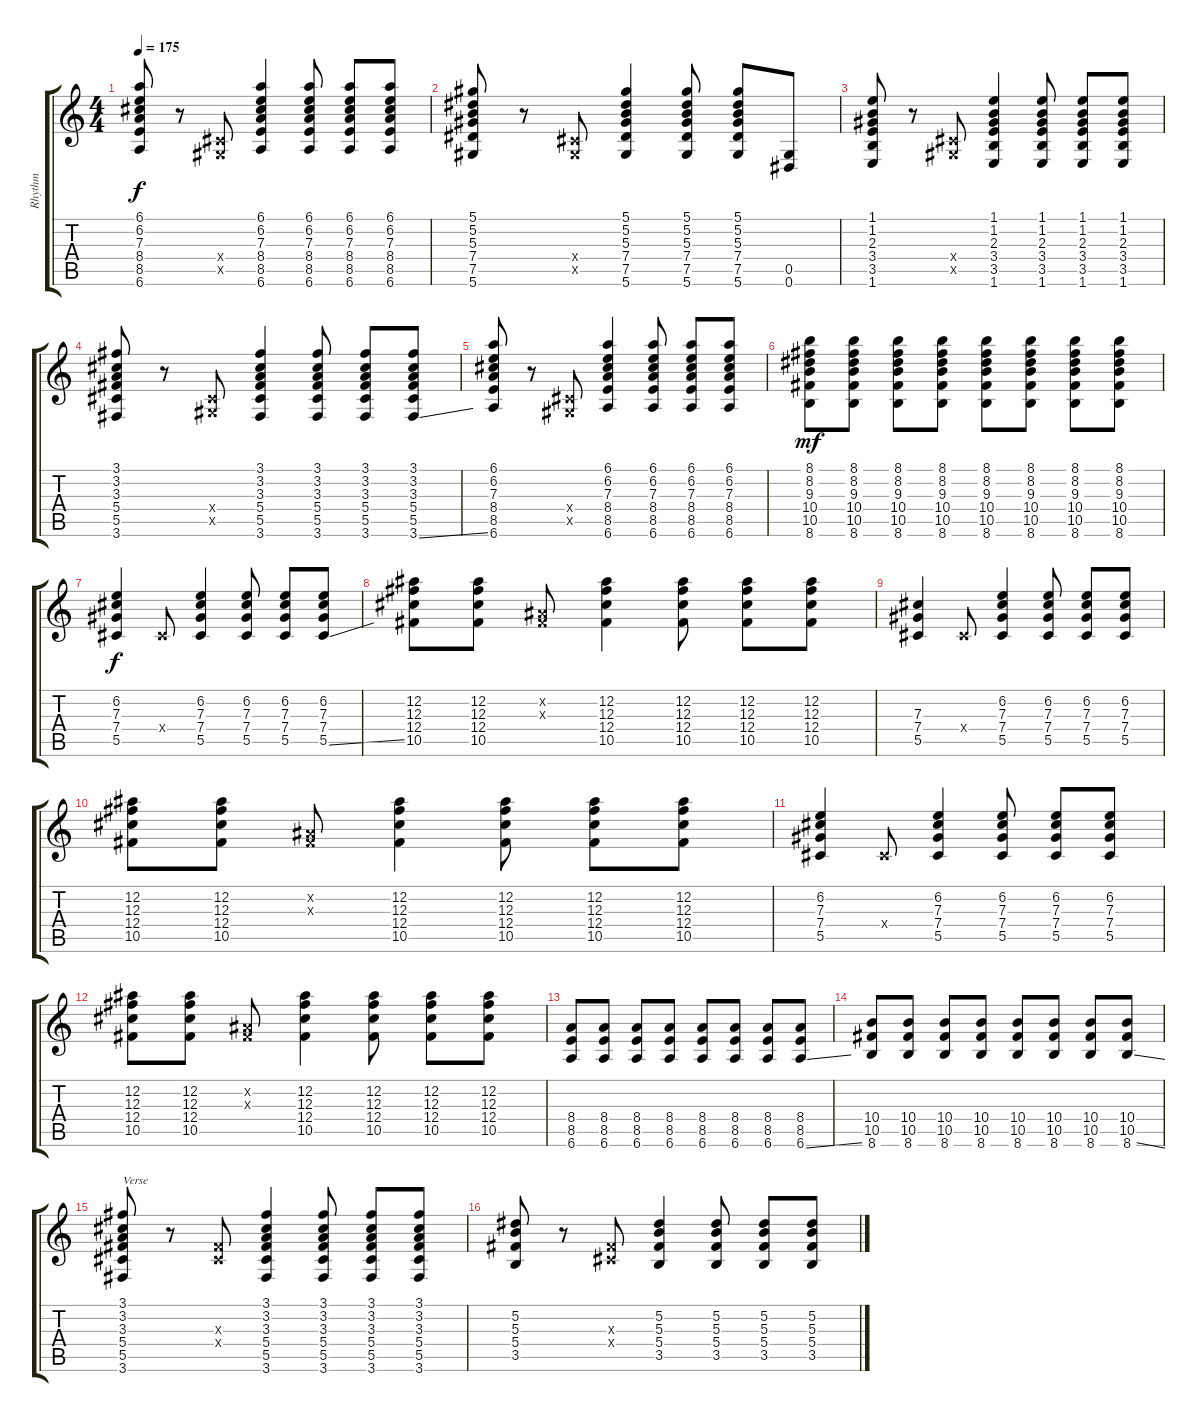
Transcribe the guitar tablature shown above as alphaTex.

\track ("Rhythm" "Rhythm") {instrument distortionguitar}
\staff {score tabs}
\tuning (Eb4 Bb3 Gb3 Db3 Ab2 Eb2) {hide}
\ts (4 4)
\tempo 175
\clef g2
\ks c
(6.1 6.2 7.3 8.4 8.5 6.6).8{dy f} r.8 (0.4{x} 0.5{x}).8 (6.1 6.2 7.3 8.4 8.5 6.6).4 (6.1 6.2 7.3 8.4 8.5 6.6).8 (6.1 6.2 7.3 8.4 8.5 6.6).8 (6.1 6.2 7.3 8.4 8.5 6.6).8 |
(5.1 5.2 5.3 7.4 7.5 5.6).8 r.8 (0.4{x} 0.5{x}).8 (5.1 5.2 5.3 7.4 7.5 5.6).4 (5.1 5.2 5.3 7.4 7.5 5.6).8 (5.1 5.2 5.3 7.4 7.5 5.6).8 (0.5 0.6).8 |
(1.1 1.2 2.3 3.4 3.5 1.6).8 r.8 (0.4{x} 0.5{x}).8 (1.1 1.2 2.3 3.4 3.5 1.6).4 (1.1 1.2 2.3 3.4 3.5 1.6).8 (1.1 1.2 2.3 3.4 3.5 1.6).8 (1.1 1.2 2.3 3.4 3.5 1.6).8 |
(3.1 3.2 3.3 5.4 5.5 3.6).8 r.8 (0.4{x} 0.5{x}).8 (3.1 3.2 3.3 5.4 5.5 3.6).4 (3.1 3.2 3.3 5.4 5.5 3.6).8 (3.1 3.2 3.3 5.4 5.5 3.6).8 (3.1 3.2 3.3 5.4 5.5 3.6{ss}).8 |
(6.1 6.2 7.3 8.4 8.5 6.6).8 r.8 (0.4{x} 0.5{x}).8 (6.1 6.2 7.3 8.4 8.5 6.6).4 (6.1 6.2 7.3 8.4 8.5 6.6).8 (6.1 6.2 7.3 8.4 8.5 6.6).8 (6.1 6.2 7.3 8.4 8.5 6.6).8 |
(8.1 8.2 9.3 10.4 10.5 8.6).8{dy mf} (8.1 8.2 9.3 10.4 10.5 8.6).8 (8.1 8.2 9.3 10.4 10.5 8.6).8 (8.1 8.2 9.3 10.4 10.5 8.6).8 (8.1 8.2 9.3 10.4 10.5 8.6).8 (8.1 8.2 9.3 10.4 10.5 8.6).8 (8.1 8.2 9.3 10.4 10.5 8.6).8 (8.1 8.2 9.3 10.4 10.5 8.6).8 |
(6.2 7.3 7.4 5.5).4{dy f} 0.4{x}.8 (6.2 7.3 7.4 5.5).4 (6.2 7.3 7.4 5.5).8 (6.2 7.3 7.4 5.5).8 (6.2 7.3 7.4 5.5{ss}).8 |
(12.2 12.3 12.4 10.5).8 (12.2 12.3 12.4 10.5).8 (0.2{x} 0.3{x}).8 (12.2 12.3 12.4 10.5).4 (12.2 12.3 12.4 10.5).8 (12.2 12.3 12.4 10.5).8 (12.2 12.3 12.4 10.5).8 |
(7.3 7.4 5.5).4 0.4{x}.8 (6.2 7.3 7.4 5.5).4 (6.2 7.3 7.4 5.5).8 (6.2 7.3 7.4 5.5).8 (6.2 7.3 7.4 5.5).8 |
(12.2 12.3 12.4 10.5).8 (12.2 12.3 12.4 10.5).8 (0.2{x} 0.3{x}).8 (12.2 12.3 12.4 10.5).4 (12.2 12.3 12.4 10.5).8 (12.2 12.3 12.4 10.5).8 (12.2 12.3 12.4 10.5).8 |
(6.2 7.3 7.4 5.5).4 0.4{x}.8 (6.2 7.3 7.4 5.5).4 (6.2 7.3 7.4 5.5).8 (6.2 7.3 7.4 5.5).8 (6.2 7.3 7.4 5.5).8 |
(12.2 12.3 12.4 10.5).8 (12.2 12.3 12.4 10.5).8 (0.2{x} 0.3{x}).8 (12.2 12.3 12.4 10.5).4 (12.2 12.3 12.4 10.5).8 (12.2 12.3 12.4 10.5).8 (12.2 12.3 12.4 10.5).8 |
(8.4 8.5 6.6).8 (8.4 8.5 6.6).8 (8.4 8.5 6.6).8 (8.4 8.5 6.6).8 (8.4 8.5 6.6).8 (8.4 8.5 6.6).8 (8.4 8.5 6.6).8 (8.4 8.5 6.6{ss}).8 |
(10.4 10.5 8.6).8 (10.4 10.5 8.6).8 (10.4 10.5 8.6).8 (10.4 10.5 8.6).8 (10.4 10.5 8.6).8 (10.4 10.5 8.6).8 (10.4 10.5 8.6).8 (10.4 10.5 8.6{ss}).8 |
(3.1 3.2 3.3 5.4 5.5 3.6).8{txt "Verse"} r.8 (0.3{x} 0.4{x}).8 (3.1 3.2 3.3 5.4 5.5 3.6).4 (3.1 3.2 3.3 5.4 5.5 3.6).8 (3.1 3.2 3.3 5.4 5.5 3.6).8 (3.1 3.2 3.3 5.4 5.5 3.6).8 |
(5.2 5.3 5.4 3.5).8 r.8 (0.3{x} 0.4{x}).8 (5.2 5.3 5.4 3.5).4 (5.2 5.3 5.4 3.5).8 (5.2 5.3 5.4 3.5).8 (5.2 5.3 5.4 3.5).8
